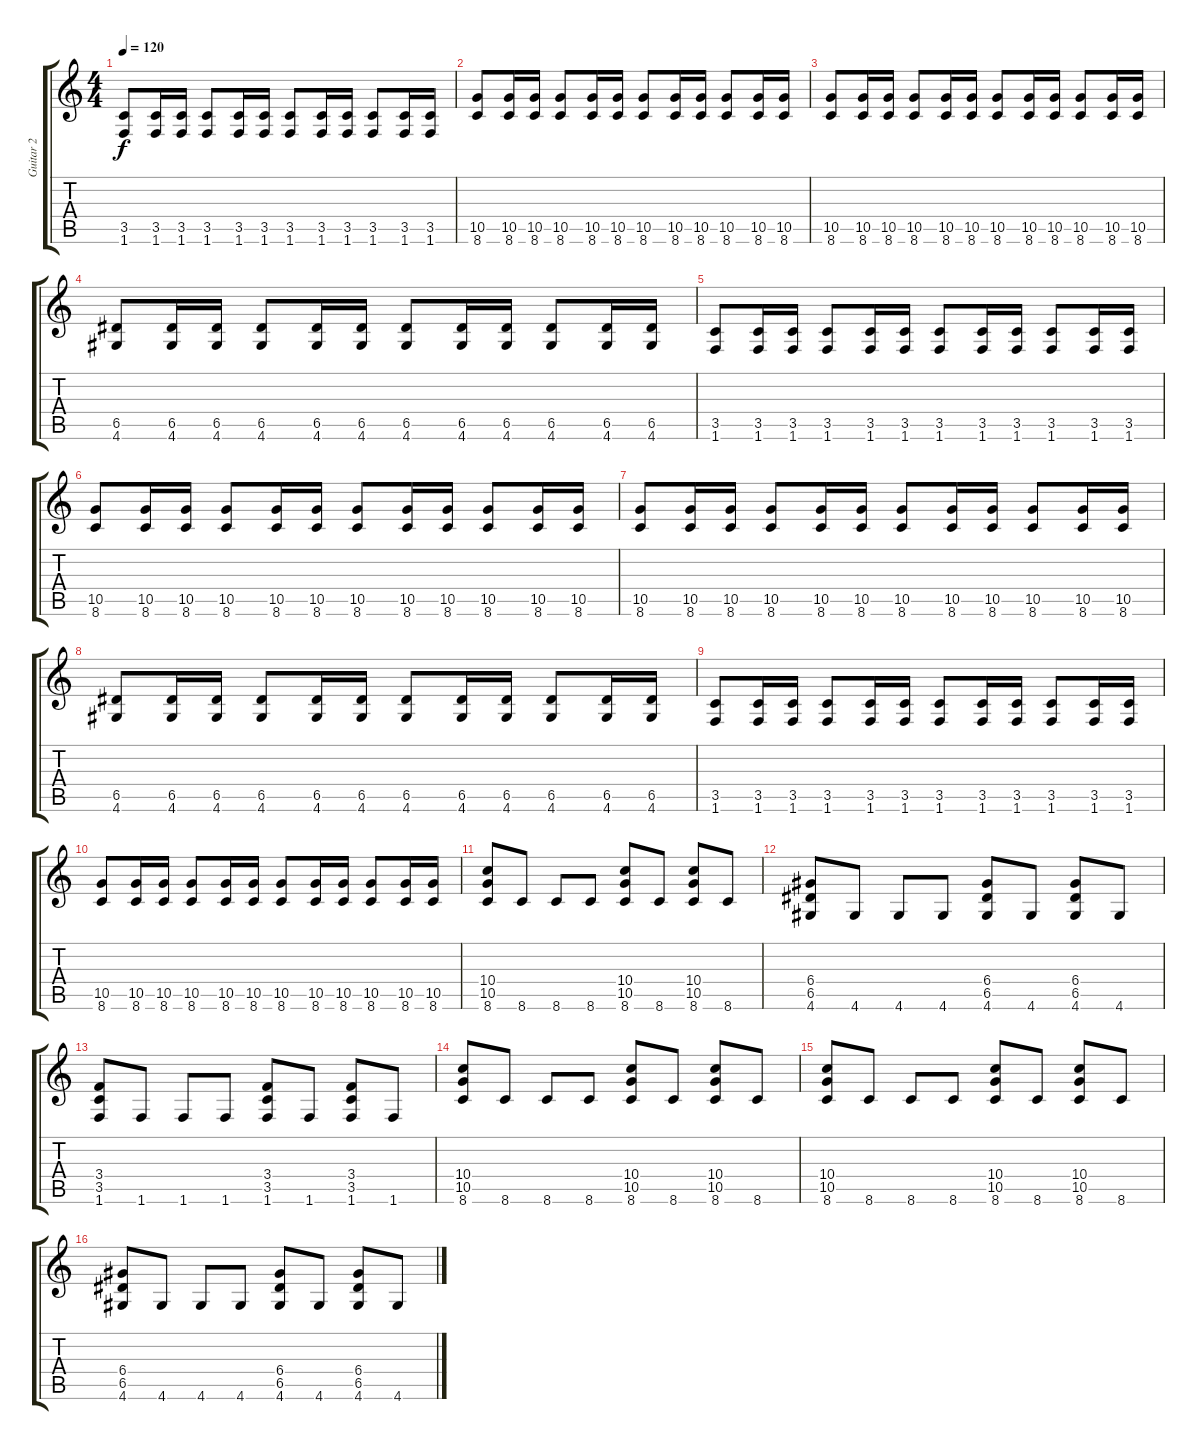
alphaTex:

\track ("Guitar 2" "Guitar 2") {instrument overdrivenguitar}
\staff {score tabs}
\tuning (E4 B3 G3 D3 A2 E2) {hide}
\ts (4 4)
\tempo 120
\clef g2
\ks c
(3.5 1.6).8{dy f} (3.5 1.6).16 (3.5 1.6).16 (3.5 1.6).8 (3.5 1.6).16 (3.5 1.6).16 (3.5 1.6).8 (3.5 1.6).16 (3.5 1.6).16 (3.5 1.6).8 (3.5 1.6).16 (3.5 1.6).16 |
(10.5 8.6).8 (10.5 8.6).16 (10.5 8.6).16 (10.5 8.6).8 (10.5 8.6).16 (10.5 8.6).16 (10.5 8.6).8 (10.5 8.6).16 (10.5 8.6).16 (10.5 8.6).8 (10.5 8.6).16 (10.5 8.6).16 |
(10.5 8.6).8 (10.5 8.6).16 (10.5 8.6).16 (10.5 8.6).8 (10.5 8.6).16 (10.5 8.6).16 (10.5 8.6).8 (10.5 8.6).16 (10.5 8.6).16 (10.5 8.6).8 (10.5 8.6).16 (10.5 8.6).16 |
(6.5 4.6).8 (6.5 4.6).16 (6.5 4.6).16 (6.5 4.6).8 (6.5 4.6).16 (6.5 4.6).16 (6.5 4.6).8 (6.5 4.6).16 (6.5 4.6).16 (6.5 4.6).8 (6.5 4.6).16 (6.5 4.6).16 |
(3.5 1.6).8 (3.5 1.6).16 (3.5 1.6).16 (3.5 1.6).8 (3.5 1.6).16 (3.5 1.6).16 (3.5 1.6).8 (3.5 1.6).16 (3.5 1.6).16 (3.5 1.6).8 (3.5 1.6).16 (3.5 1.6).16 |
(10.5 8.6).8 (10.5 8.6).16 (10.5 8.6).16 (10.5 8.6).8 (10.5 8.6).16 (10.5 8.6).16 (10.5 8.6).8 (10.5 8.6).16 (10.5 8.6).16 (10.5 8.6).8 (10.5 8.6).16 (10.5 8.6).16 |
(10.5 8.6).8 (10.5 8.6).16 (10.5 8.6).16 (10.5 8.6).8 (10.5 8.6).16 (10.5 8.6).16 (10.5 8.6).8 (10.5 8.6).16 (10.5 8.6).16 (10.5 8.6).8 (10.5 8.6).16 (10.5 8.6).16 |
(6.5 4.6).8 (6.5 4.6).16 (6.5 4.6).16 (6.5 4.6).8 (6.5 4.6).16 (6.5 4.6).16 (6.5 4.6).8 (6.5 4.6).16 (6.5 4.6).16 (6.5 4.6).8 (6.5 4.6).16 (6.5 4.6).16 |
(3.5 1.6).8 (3.5 1.6).16 (3.5 1.6).16 (3.5 1.6).8 (3.5 1.6).16 (3.5 1.6).16 (3.5 1.6).8 (3.5 1.6).16 (3.5 1.6).16 (3.5 1.6).8 (3.5 1.6).16 (3.5 1.6).16 |
(10.5 8.6).8 (10.5 8.6).16 (10.5 8.6).16 (10.5 8.6).8 (10.5 8.6).16 (10.5 8.6).16 (10.5 8.6).8 (10.5 8.6).16 (10.5 8.6).16 (10.5 8.6).8 (10.5 8.6).16 (10.5 8.6).16 |
(10.4 10.5 8.6).8 8.6.8 8.6.8 8.6.8 (10.4 10.5 8.6).8 8.6.8 (10.4 10.5 8.6).8 8.6.8 |
(6.4 6.5 4.6).8 4.6.8 4.6.8 4.6.8 (6.4 6.5 4.6).8 4.6.8 (6.4 6.5 4.6).8 4.6.8 |
(3.4 3.5 1.6).8 1.6.8 1.6.8 1.6.8 (3.4 3.5 1.6).8 1.6.8 (3.4 3.5 1.6).8 1.6.8 |
(10.4 10.5 8.6).8 8.6.8 8.6.8 8.6.8 (10.4 10.5 8.6).8 8.6.8 (10.4 10.5 8.6).8 8.6.8 |
(10.4 10.5 8.6).8 8.6.8 8.6.8 8.6.8 (10.4 10.5 8.6).8 8.6.8 (10.4 10.5 8.6).8 8.6.8 |
(6.4 6.5 4.6).8 4.6.8 4.6.8 4.6.8 (6.4 6.5 4.6).8 4.6.8 (6.4 6.5 4.6).8 4.6.8
